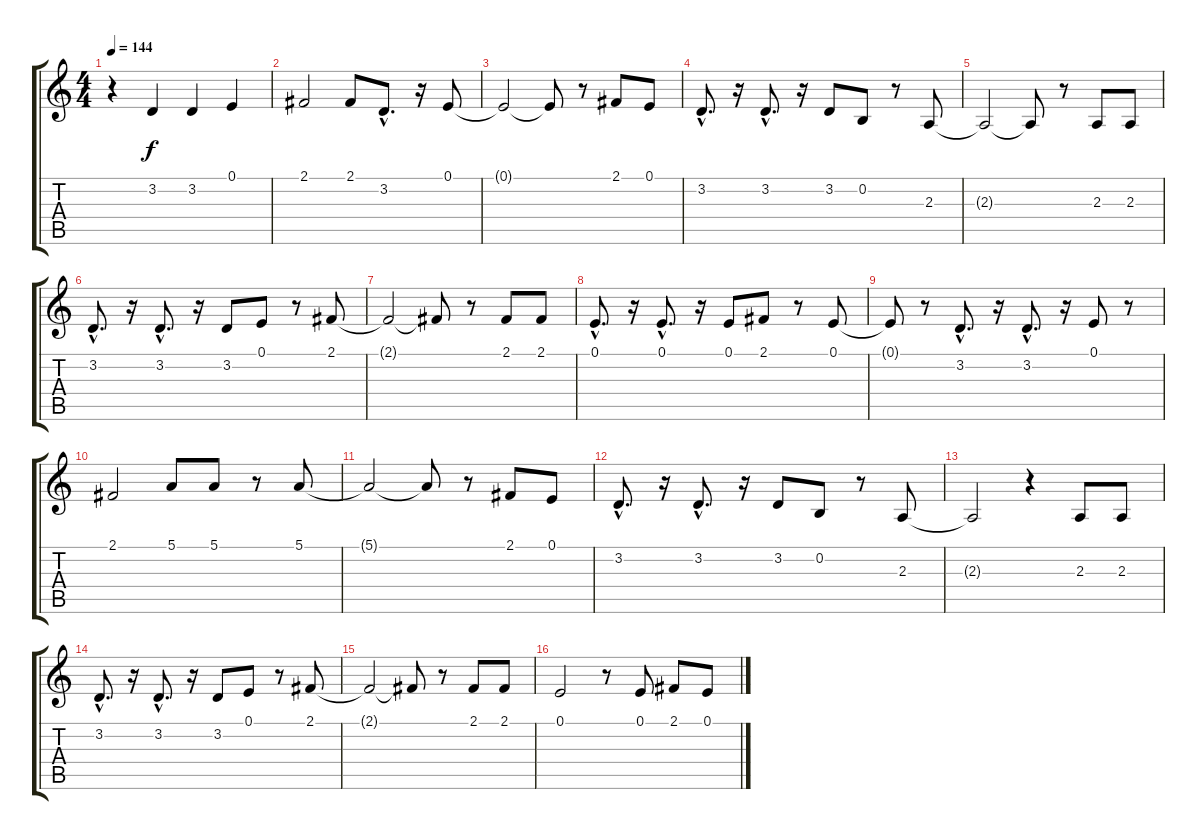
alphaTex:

\track "" {instrument trumpet}
\staff {score tabs}
\tuning (E4 B3 G3 D3 A2 E2) {hide}
\ts (4 4)
\tempo 144
\clef g2
\ks c
r.4{dy f} 3.2.4 3.2.4 0.1.4 |
2.1.2 2.1.8 3.2{hac}.8{d} r.16 0.1.8 |
0.1{t}.2 0.1{t}.8 r.8 2.1.8 0.1.8 |
3.2{hac}.8{d} r.16 3.2{hac}.8{d} r.16 3.2.8 0.2.8 r.8 2.3.8 |
2.3{t}.2 2.3{t}.8 r.8 2.3.8 2.3.8 |
3.2{hac}.8{d} r.16 3.2{hac}.8{d} r.16 3.2.8 0.1.8 r.8 2.1.8 |
2.1{t}.2 2.1{t}.8 r.8 2.1.8 2.1.8 |
0.1{hac}.8{d} r.16 0.1{hac}.8{d} r.16 0.1.8 2.1.8 r.8 0.1.8 |
0.1{t}.8 r.8 3.2{hac}.8{d} r.16 3.2{hac}.8{d} r.16 0.1.8 r.8 |
2.1.2 5.1.8 5.1.8 r.8 5.1.8 |
5.1{t}.2 5.1{t}.8 r.8 2.1.8 0.1.8 |
3.2{hac}.8{d} r.16 3.2{hac}.8{d} r.16 3.2.8 0.2.8 r.8 2.3.8 |
2.3{t}.2 r.4 2.3.8 2.3.8 |
3.2{hac}.8{d} r.16 3.2{hac}.8{d} r.16 3.2.8 0.1.8 r.8 2.1.8 |
2.1{t}.2 2.1{t}.8 r.8 2.1.8 2.1.8 |
0.1.2 r.8 0.1.8 2.1.8 0.1.8
